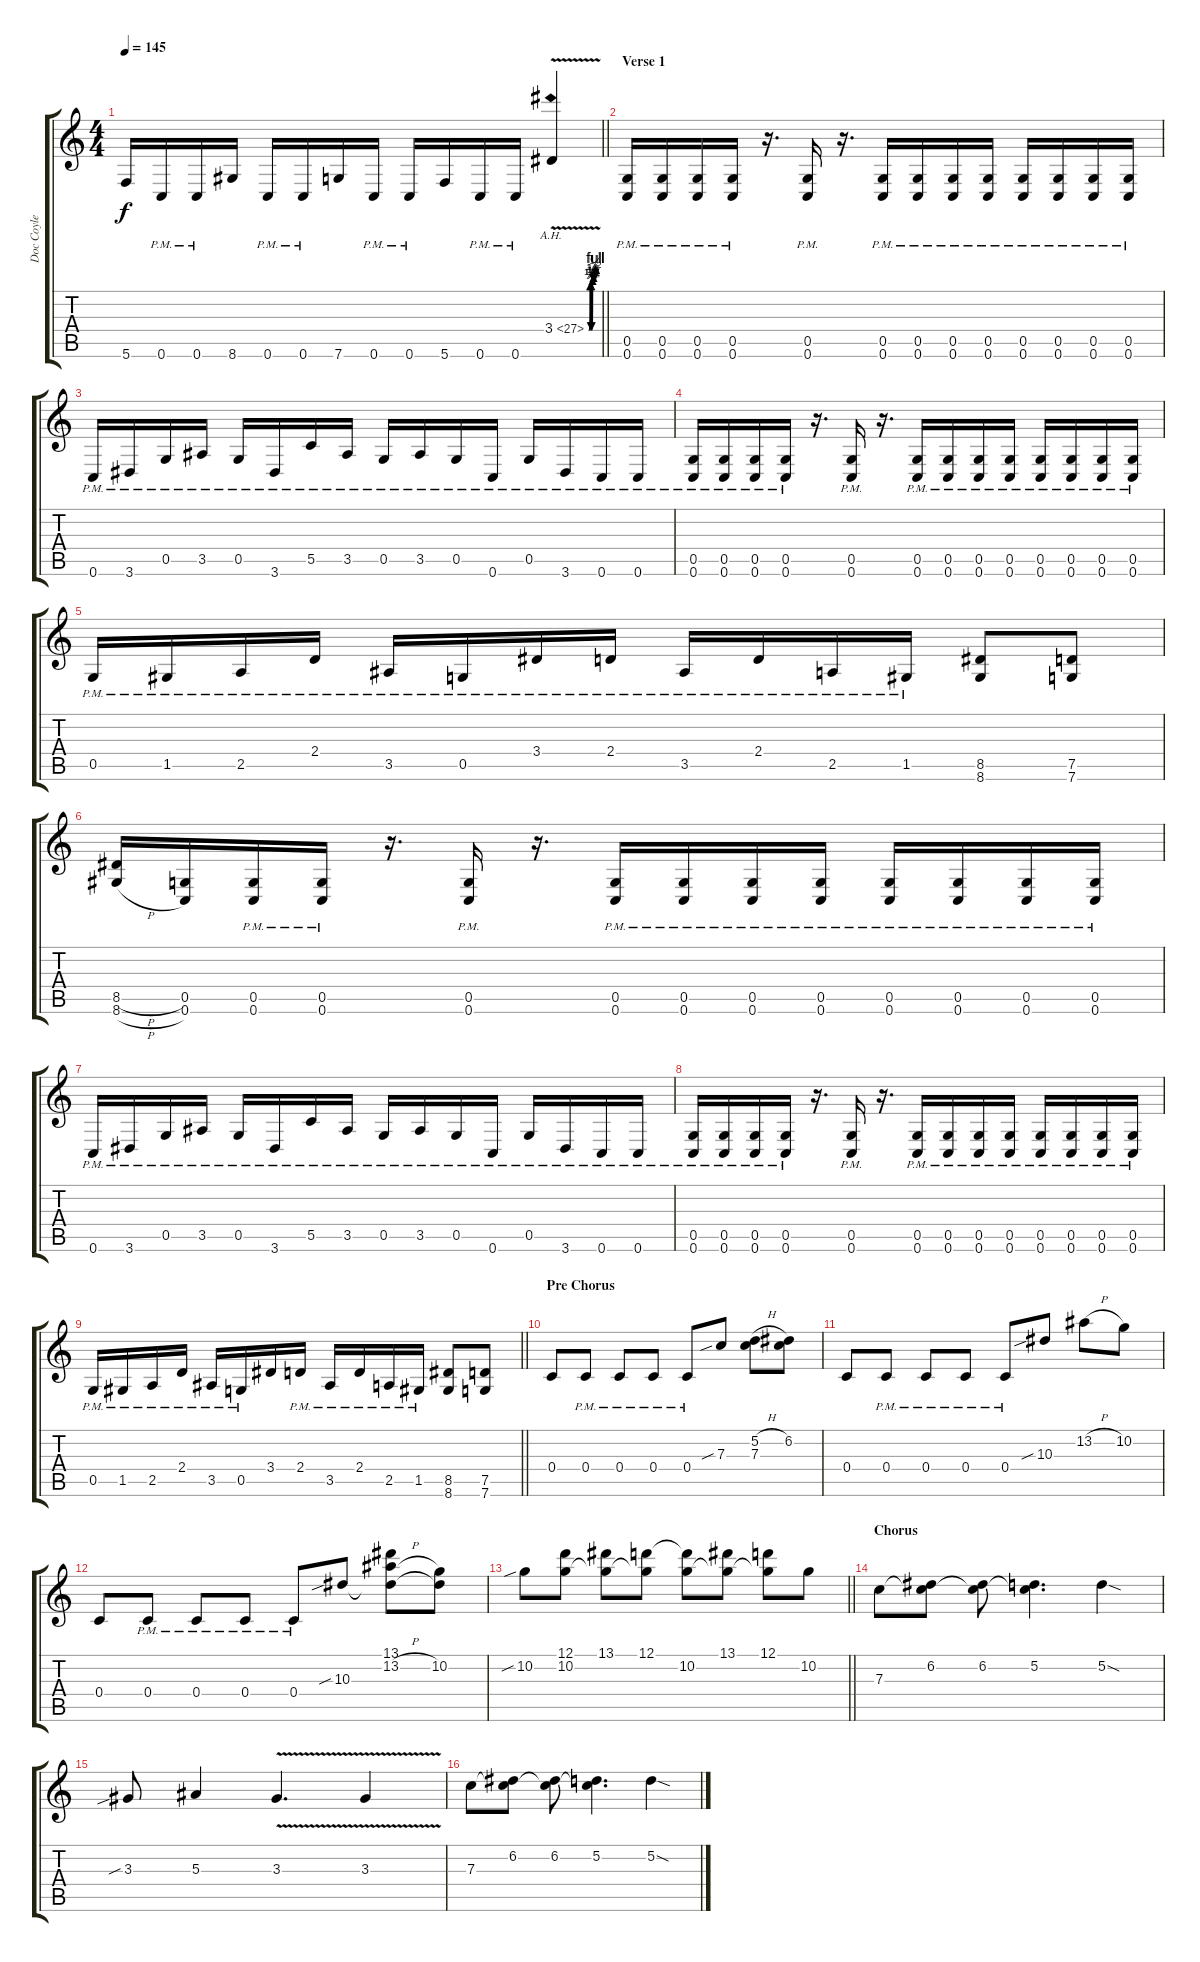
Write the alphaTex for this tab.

\track ("Doc Coyle" "Doc Coyle") {instrument distortionguitar}
\staff {score tabs}
\tuning (D4 A3 F3 C3 G2 C2) {hide}
\ts (4 4)
\tempo 145
\clef g2
\barLineRight lightlight
\ks c
5.6.16{dy f} 0.6{pm}.16 0.6{pm}.16 8.6.16 0.6{pm}.16 0.6{pm}.16 7.6.16 0.6{pm}.16 0.6{pm}.16 5.6.16 0.6{pm}.16 0.6{pm}.16 3.4{be (custom 0 0 8 1 12 0 15 1 18 0 23 2 26 1 29 2 33 1 39 4 42 2 45 4 47 4 50 4 52 4 54 4 57 4 60 4) ah 24 v}.4 |
\section ("" "Verse 1")
(0.5{pm} 0.6{pm}).16{balance 8} (0.5{pm} 0.6{pm}).16 (0.5{pm} 0.6{pm}).16 (0.5{pm} 0.6{pm}).16 r.16{d} (0.5{pm} 0.6{pm}).16 r.16{d} (0.5 0.6{pm}).16 (0.5{pm} 0.6{pm}).16 (0.5{pm} 0.6{pm}).16 (0.5{pm} 0.6{pm}).16 (0.5{pm} 0.6{pm}).16 (0.5{pm} 0.6{pm}).16 (0.5{pm} 0.6{pm}).16 (0.5{pm} 0.6{pm}).16 |
0.6{pm}.16 3.6{pm}.16 0.5{pm}.16 3.5{pm}.16 0.5{pm}.16 3.6{pm}.16 5.5{pm}.16 3.5{pm}.16 0.5{pm}.16 3.5{pm}.16 0.5{pm}.16 0.6{pm}.16 0.5{pm}.16 3.6{pm}.16 0.6{pm}.16 0.6{pm}.16 |
(0.5{pm} 0.6{pm}).16 (0.5{pm} 0.6{pm}).16 (0.5{pm} 0.6{pm}).16 (0.5{pm} 0.6{pm}).16 r.16{d} (0.5{pm} 0.6{pm}).16 r.16{d} (0.5 0.6{pm}).16 (0.5{pm} 0.6{pm}).16 (0.5{pm} 0.6{pm}).16 (0.5{pm} 0.6{pm}).16 (0.5{pm} 0.6{pm}).16 (0.5{pm} 0.6{pm}).16 (0.5{pm} 0.6{pm}).16 (0.5{pm} 0.6{pm}).16 |
0.5{pm}.16 1.5{pm}.16 2.5{pm}.16 2.4{pm}.16 3.5{pm}.16 0.5{pm}.16 3.4{pm}.16 2.4{pm}.16 3.5{pm}.16 2.4{pm}.16 2.5{pm}.16 1.5{pm}.16 (8.5 8.6).8 (7.5 7.6).8 |
(8.5{h} 8.6{h}).16 (0.5 0.6).16 (0.5{pm} 0.6{pm}).16 (0.5{pm} 0.6{pm}).16 r.16{d} (0.5{pm} 0.6{pm}).16 r.16{d} (0.5 0.6{pm}).16 (0.5{pm} 0.6{pm}).16 (0.5{pm} 0.6{pm}).16 (0.5{pm} 0.6{pm}).16 (0.5{pm} 0.6{pm}).16 (0.5{pm} 0.6{pm}).16 (0.5{pm} 0.6{pm}).16 (0.5{pm} 0.6{pm}).16 |
0.6{pm}.16 3.6{pm}.16 0.5{pm}.16 3.5{pm}.16 0.5{pm}.16 3.6{pm}.16 5.5{pm}.16 3.5{pm}.16 0.5{pm}.16 3.5{pm}.16 0.5{pm}.16 0.6{pm}.16 0.5{pm}.16 3.6{pm}.16 0.6{pm}.16 0.6{pm}.16 |
(0.5{pm} 0.6{pm}).16 (0.5{pm} 0.6{pm}).16 (0.5{pm} 0.6{pm}).16 (0.5{pm} 0.6{pm}).16 r.16{d} (0.5{pm} 0.6{pm}).16 r.16{d} (0.5 0.6{pm}).16 (0.5{pm} 0.6{pm}).16 (0.5{pm} 0.6{pm}).16 (0.5{pm} 0.6{pm}).16 (0.5{pm} 0.6{pm}).16 (0.5{pm} 0.6{pm}).16 (0.5{pm} 0.6{pm}).16 (0.5{pm} 0.6{pm}).16 |
\barLineRight lightlight
0.5{pm}.16 1.5{pm}.16 2.5{pm}.16 2.4{pm}.16 3.5{pm}.16 0.5{pm}.16 3.4.16 2.4{pm}.16 3.5{pm}.16 2.4{pm}.16 2.5{pm}.16 1.5{pm}.16 (8.5 8.6).8 (7.5 7.6).8 |
\section ("" "Pre Chorus")
0.4.8 0.4{pm}.8 0.4{pm}.8 0.4{pm}.8 0.4{pm}.8 7.3{sib}.8 (5.2{h} 7.3).8 (6.2 7.3{t}).8 |
0.4.8 0.4{pm}.8 0.4{pm}.8 0.4{pm}.8 0.4{pm}.8 10.3{sib}.8 13.2{h}.8 10.2.8 |
0.4.8 0.4{pm}.8 0.4{pm}.8 0.4{pm}.8 0.4{pm}.8 10.3{sib}.8 (13.1 13.2{h} 10.3{t}).8 (10.2 10.3{t}).8 |
\barLineRight lightlight
10.2{sib}.8 (12.1 10.2).8 (13.1 10.2{t}).8 (12.1 10.2{t}).8 (12.1{t} 10.2).8 (13.1 10.2{t}).8 (12.1 10.2{t}).8 10.2.8 |
\section ("" "Chorus")
7.3.8{balance 0} (6.2 7.3{t}).8 (6.2 7.3{t}).8 (5.2 7.3{t}).4{d} 5.2{sod}.4 |
3.3{sib}.8 5.3.4 3.3{v}.4{d} 3.3{v}.4 |
7.3.8 (6.2 7.3{t}).8 (6.2 7.3{t}).8 (5.2 7.3{t}).4{d} 5.2{sod}.4
